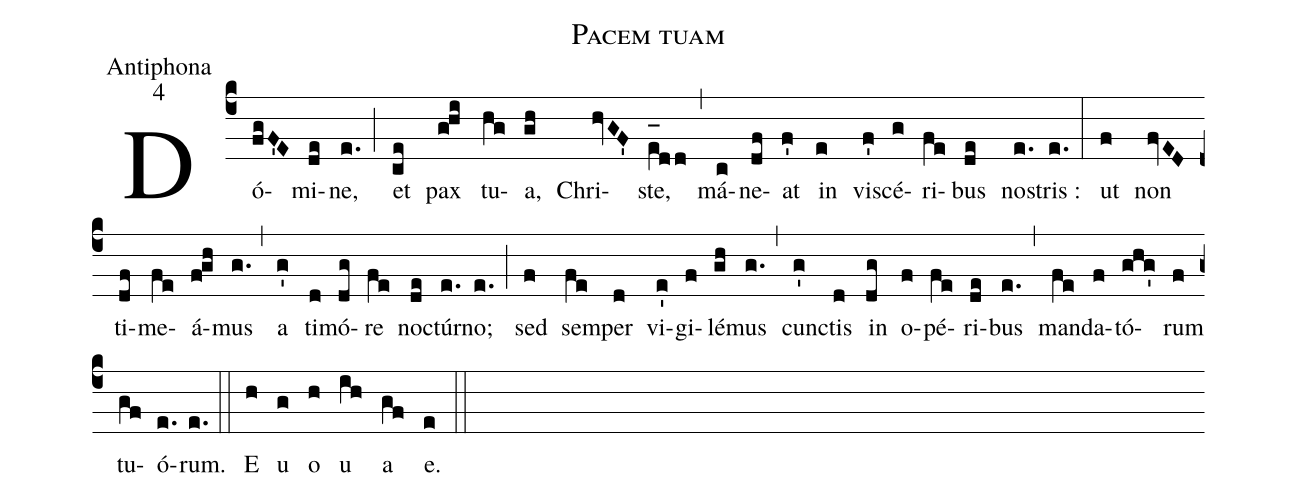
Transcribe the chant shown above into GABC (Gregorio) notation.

name:Pacem tuam;
office-part:Antiphona;
mode:4;
%%
(c4) Dó(fgF'E)mi(de)ne,(e.) (;) et(ce) pax(ghi) tu(hg)a,(gh) Chri(hvGF')ste,(e_[oh:h][ll:1]dd) (,) má(c)ne(df)at(f') in(e) vi(f')scé(g)ri(fe)bus(de) no(e.)stris :(e.) (:) ut(f) non(fvED) ti(df)me(fe)á(fgh)mus(g.) (,) a(g') ti(d)mó(dg)re(fe) no(de)ctúr(e.)no;(e.) (;) sed(f) sem(fe)per(d) vi(e')gi(f)lé(gh)mus(g.) (,) cun(g')ctis(d) in(dg) o(f)pé(fe)ri(de)bus(e.) (,) man(fe)da(f)tó(ghg')rum(f) tu(gf)ó(e.)rum.(e.) (::) E(h) u(g) o(h) u(ih) a(gf) e.(e) (::)
